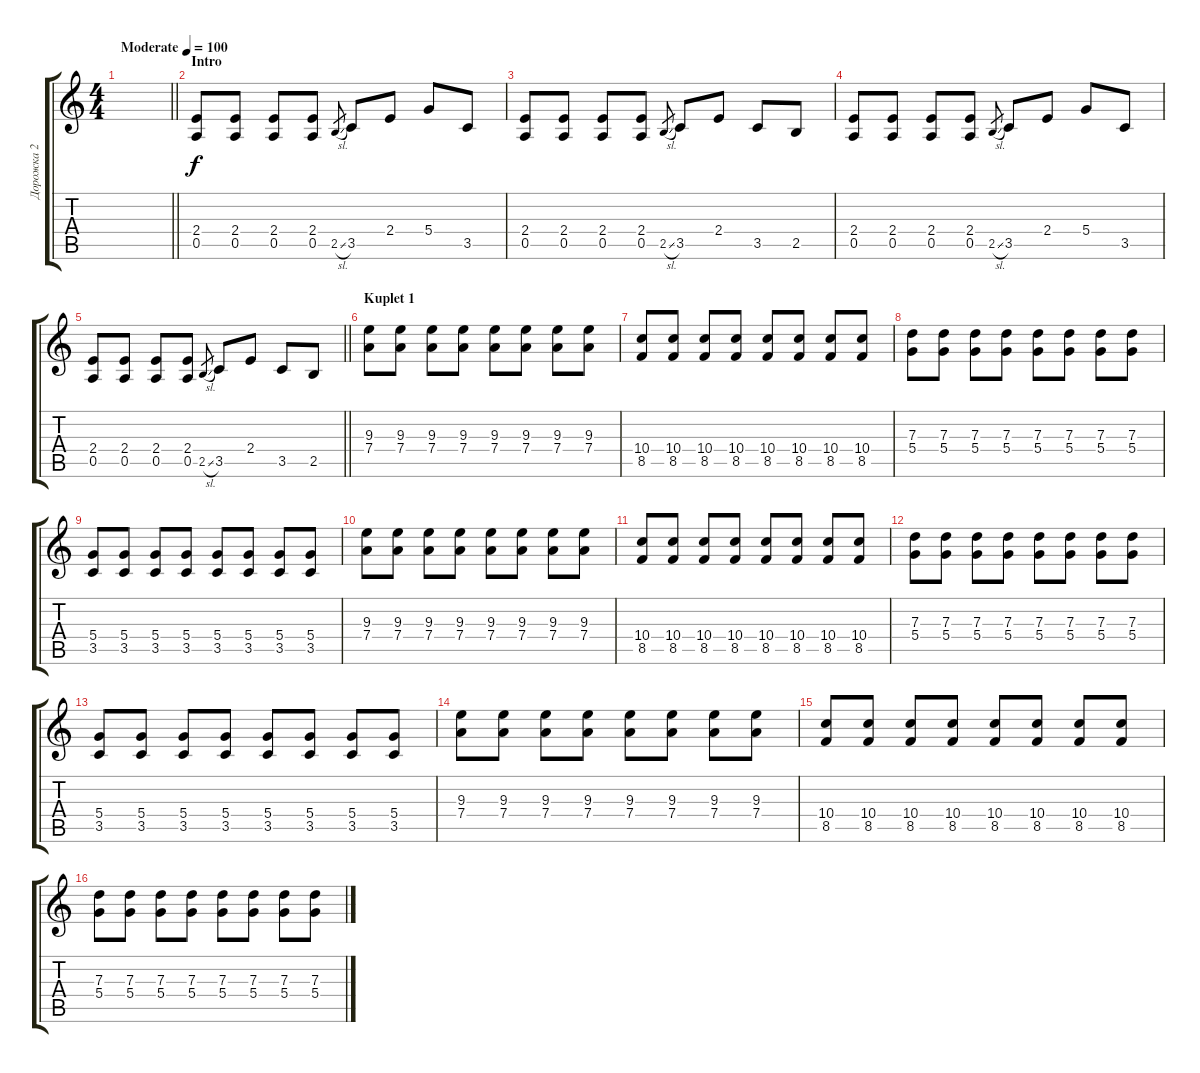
\track ("Дорожка 2" "Дорожка 2") {instrument acousticguitarsteel}
\staff {score tabs}
\tuning (E4 B3 G3 D3 A2 E2) {hide}
\ts (4 4)
\tempo (100 "Moderate")
\clef g2
\barLineRight lightlight
\ks c
|
\section ("" "Intro")
(2.4 0.5).8 (2.4 0.5).8 (2.4 0.5).8 (2.4 0.5).8 2.5{sl}.8{gr} 3.5.8 2.4.8 5.4.8 3.5.8 |
(2.4 0.5).8 (2.4 0.5).8 (2.4 0.5).8 (2.4 0.5).8 2.5{sl}.8{gr} 3.5.8 2.4.8 3.5.8 2.5.8 |
(2.4 0.5).8 (2.4 0.5).8 (2.4 0.5).8 (2.4 0.5).8 2.5{sl}.8{gr} 3.5.8 2.4.8 5.4.8 3.5.8 |
\barLineRight lightlight
(2.4 0.5).8 (2.4 0.5).8 (2.4 0.5).8 (2.4 0.5).8 2.5{sl}.8{gr} 3.5.8 2.4.8 3.5.8 2.5.8 |
\section ("" "Kuplet 1")
(9.3 7.4).8 (9.3 7.4).8 (9.3 7.4).8 (9.3 7.4).8 (9.3 7.4).8 (9.3 7.4).8 (9.3 7.4).8 (9.3 7.4).8 |
(10.4 8.5).8 (10.4 8.5).8 (10.4 8.5).8 (10.4 8.5).8 (10.4 8.5).8 (10.4 8.5).8 (10.4 8.5).8 (10.4 8.5).8 |
(7.3 5.4).8 (7.3 5.4).8 (7.3 5.4).8 (7.3 5.4).8 (7.3 5.4).8 (7.3 5.4).8 (7.3 5.4).8 (7.3 5.4).8 |
(5.4 3.5).8 (5.4 3.5).8 (5.4 3.5).8 (5.4 3.5).8 (5.4 3.5).8 (5.4 3.5).8 (5.4 3.5).8 (5.4 3.5).8 |
(9.3 7.4).8 (9.3 7.4).8 (9.3 7.4).8 (9.3 7.4).8 (9.3 7.4).8 (9.3 7.4).8 (9.3 7.4).8 (9.3 7.4).8 |
(10.4 8.5).8 (10.4 8.5).8 (10.4 8.5).8 (10.4 8.5).8 (10.4 8.5).8 (10.4 8.5).8 (10.4 8.5).8 (10.4 8.5).8 |
(7.3 5.4).8 (7.3 5.4).8 (7.3 5.4).8 (7.3 5.4).8 (7.3 5.4).8 (7.3 5.4).8 (7.3 5.4).8 (7.3 5.4).8 |
(5.4 3.5).8 (5.4 3.5).8 (5.4 3.5).8 (5.4 3.5).8 (5.4 3.5).8 (5.4 3.5).8 (5.4 3.5).8 (5.4 3.5).8 |
(9.3 7.4).8 (9.3 7.4).8 (9.3 7.4).8 (9.3 7.4).8 (9.3 7.4).8 (9.3 7.4).8 (9.3 7.4).8 (9.3 7.4).8 |
(10.4 8.5).8 (10.4 8.5).8 (10.4 8.5).8 (10.4 8.5).8 (10.4 8.5).8 (10.4 8.5).8 (10.4 8.5).8 (10.4 8.5).8 |
(7.3 5.4).8 (7.3 5.4).8 (7.3 5.4).8 (7.3 5.4).8 (7.3 5.4).8 (7.3 5.4).8 (7.3 5.4).8 (7.3 5.4).8
